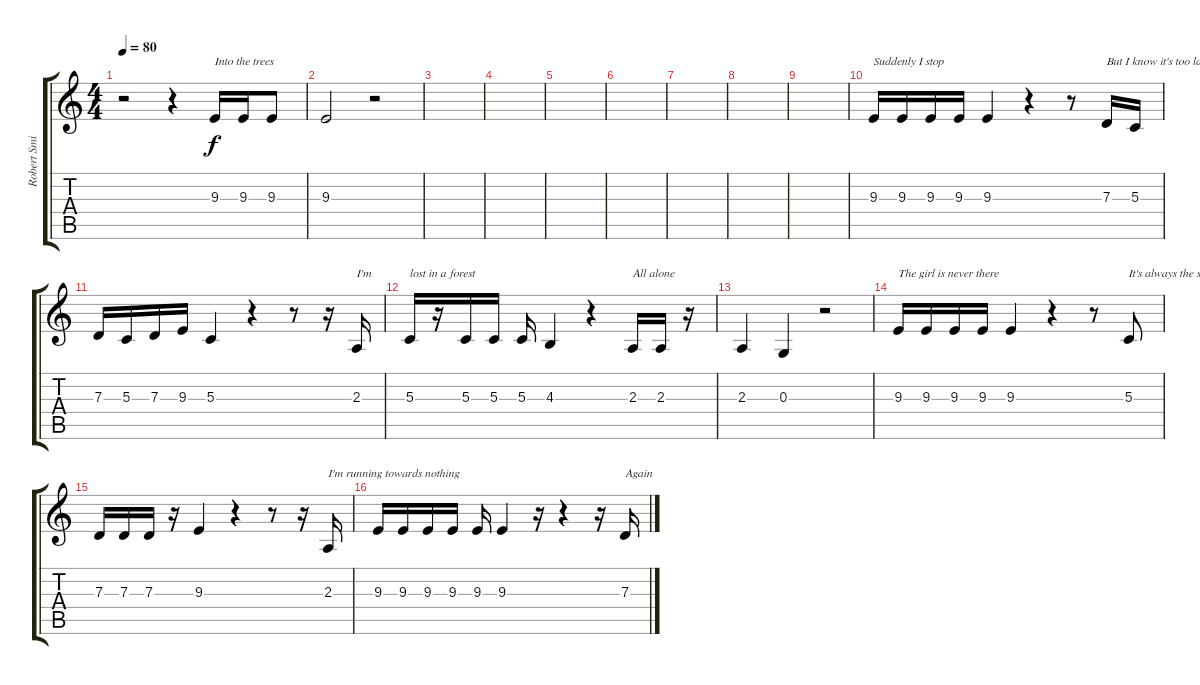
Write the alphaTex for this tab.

\track ("Robert Smith (voice)" "Robert Smi") {instrument synthvoice}
\staff {score tabs}
\tuning (E4 B3 G3 D3 A2 E2) {hide}
\ts (4 4)
\tempo 80
\clef g2
\ks c
r.2{dy f} r.4 9.3.16{txt "Into the trees"} 9.3.16 9.3.8 |
9.3.2 r.2 |
|
|
|
|
|
|
|
9.3.16{txt "Suddenly I stop"} 9.3.16 9.3.16 9.3.16 9.3.4 r.4 r.8 7.3.16{txt "But I know it's too late"} 5.3.16 |
7.3.16 5.3.16 7.3.16 9.3.16 5.3.4 r.4 r.8 r.16 2.3.16{txt "I'm"} |
5.3.16{txt "lost in a forest"} r.16 5.3.16 5.3.16 5.3.16 4.3.4 r.4 2.3.16{txt "All alone"} 2.3.16 r.16 |
2.3.4 0.3.4 r.2 |
9.3.16{txt "The girl is never there"} 9.3.16 9.3.16 9.3.16 9.3.4 r.4 r.8 5.3.8{txt "It's always the same"} |
7.3.16 7.3.16 7.3.16 r.16 9.3.4 r.4 r.8 r.16 2.3.16{txt "I'm running towards nothing"} |
9.3.16 9.3.16 9.3.16 9.3.16 9.3.16 9.3.4 r.16 r.4 r.16 7.3.16{txt "Again"}
